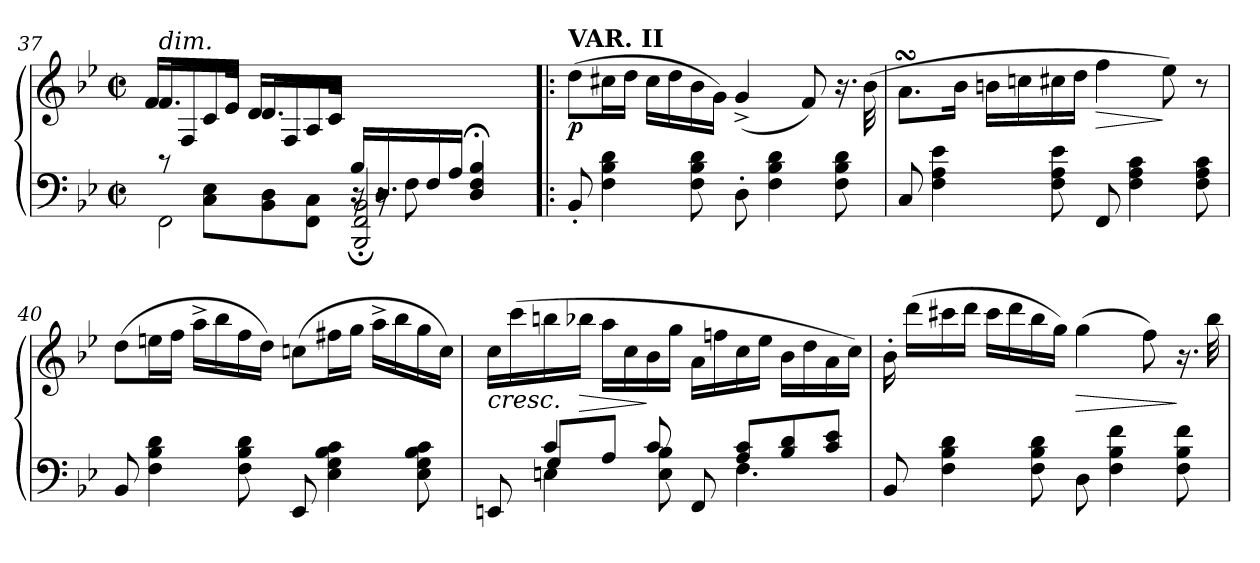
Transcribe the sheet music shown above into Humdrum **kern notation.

**kern	**kern	**dynam
*part1	*part1	*part1
*staff2	*staff1	*staff1/2
!!LO:LB:g=z
*clefF4	*clefG2	*
*k[b-e-]	*k[b-e-]	*
*B-:	*B-:	*
*M2/2	*M2/2	*
*met(c|)	*met(c|)	*
=37	=37	=37
*^	*^	*
*	*^	*	*	*
!	!	!	!LO:TX:a:i:t=dim.	!	!
8rc	2FF\	2ryy	8.f/L	16f/LL	.
.	.	.	.	16F/	.
8C\ 8E-\L	.	.	.	16c/	.
.	.	.	16e-/Jk	16e-/JJ	.
8BB-\ 8D\	.	.	8.d/L	16d/LL	.
.	.	.	.	16F/	.
8FF\ 8C\J	.	.	.	16A/	.
.	.	.	16c/Jk	16c/JJ	.
16B-/LL	2BBB-/;< 2FF/;< 2BB-/;<	16r	2ryy	2ryy	.
16.D/	.	16r	.	.	.
.	.	8F\	.	.	.
16F/	.	.	.	.	.
16A/JJ	.	.	.	.	.
.	.	4D/;< 4F/;< 4B-/;<	.	.	.
8..ryy	.	.	.	.	.
*v	*v	*v	*	*	*
*	*v	*v	*
!!LO:PB:g=z
=38!|:	=38!|:	=38!|:
!	!LO:TX:a:B:t=VAR. II	!
!	!	!LO:DY:b
8BB-'</	(>8dd\L	p
4F\ 4B-\ 4d\	16cc#X\L	.
.	16dd\JJ	.
.	16cc#\LL	.
.	16dd\	.
8F\ 8B-\ 8d\	16b-\	.
.	16g\JJ)	.
8D'>\	(<4g^</	.
4F\ 4B-\ 4d\	.	.
.	8f/)	.
8F\ 8B-\ 8d\	16.r	.
.	(>32b-\	.
=39	=39	=39
8C/	8.asSsS\L	.
4F\ 4A\ 4e-\	.	.
.	16b-\Jk	.
.	16bn\LL	.
.	16ccni\	.
8F\ 8A\ 8e-\	16cc#X\	.
.	16dd\JJ	.
!	!	!LO:HP:b
8FF/	4ff\	>
4F\ 4A\ 4c\	.	.
.	8ee-\)	]
8F\ 8A\ 8c\	8r	.
=40	=40	=40
8BB-/	(>8dd\L	.
4F\ 4B-\ 4d\	16een\L	.
.	16ff\JJ	.
.	16aa^>\LL	.
.	16bb-i\	.
8F\ 8B-\ 8d\	16ff\	.
.	16dd\JJ)	.
8EE-/	(>8ccni\L	.
4E-\ 4G\ 4B-\ 4c\	16ff#X\L	.
.	16gg\JJ	.
.	16aa^>\LL	.
.	16bb-\	.
8E-\ 8G\ 8B-\ 8c\	16gg\	.
.	16cc\JJ)	.
!!LO:LB:g=z
=41	=41	=41
*^	*	*
*	*^	*	*
!	!	!	!	!LO:HP:b
8EEn/	8ryy	8ryy	16cc\LL	<
.	.	.	(>16ccc\	.
4c/	4En\	8G/L	16bbn\	.
!	!	!	!	!LO:HP:b
.	.	.	16bb-X\JJ	>
.	.	8A/J	16aa\LL	[
.	.	.	16cc\	.
8c/	8E\ 8B-\	2ryy	16b-\	]
.	.	.	16gg\JJ	.
8FF/	8ryy	.	16a\LL	.
.	.	.	16ffni\	.
8A/ 8c/L	4.F\	.	16cc\	.
.	.	.	16ee-i\JJ	.
8B-/ 8d/	.	.	16b-\LL	.
.	.	.	16dd\	.
8c/ 8e-i/J	.	8ryy	16a\	.
.	.	.	16cc\JJ)	.
*v	*v	*v	*	*
=42	=42	=42
8BB-/	16b-'>\	.
.	(>16ddd\LL	.
4F\ 4B-\ 4d\	16ccc#X\	.
.	16ddd\JJ	.
.	16ccc#\LL	.
.	16ddd\	.
8F\ 8B-\ 8d\	16bb-\	.
.	16gg\JJ)	.
!	!	!LO:HP:b
8D\	(>4gg\	>
4F\ 4B-\ 4f\	.	.
.	8ff\)	.
8F\ 8B-\ 8f\	16.r	]
.	32bb-\	.
=	=	=
*-	*-	*-
